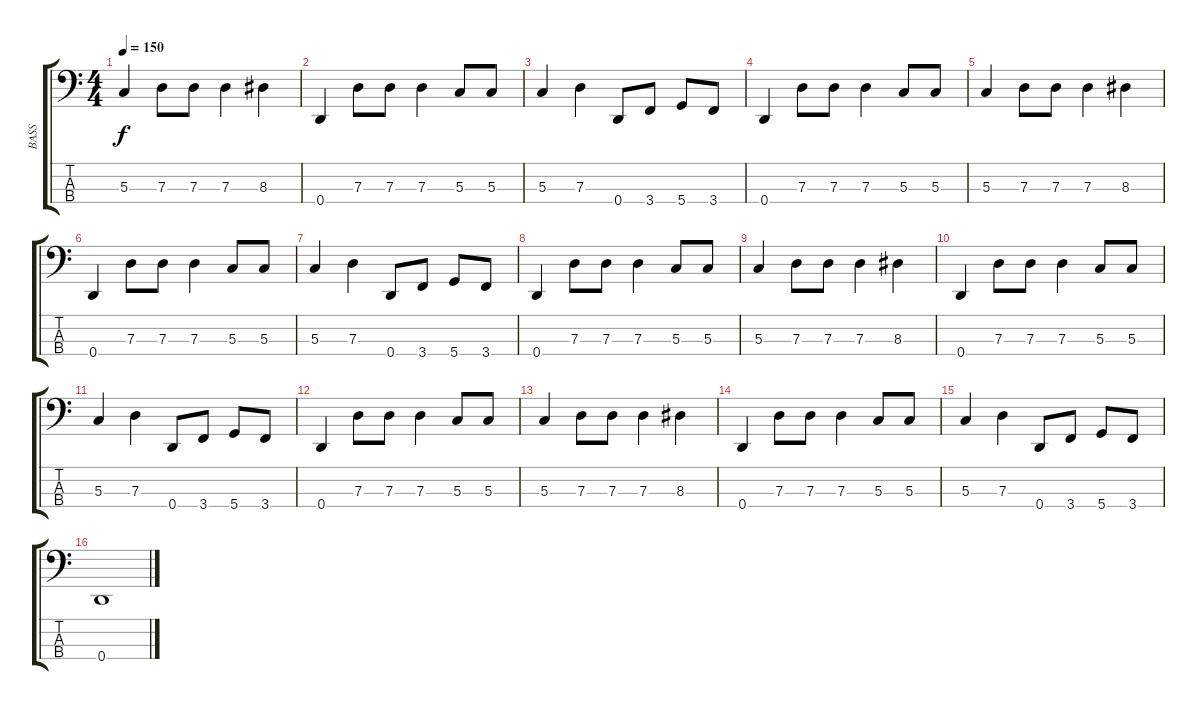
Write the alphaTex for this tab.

\track ("BASS" "BASS") {instrument electricbasspick}
\staff {score tabs}
\tuning (F2 C2 G1 D1) {hide}
\ts (4 4)
\tempo 150
\clef f4
\ks c
5.3.4{dy f} 7.3.8 7.3.8 7.3.4 8.3.4 |
0.4.4 7.3.8 7.3.8 7.3.4 5.3.8 5.3.8 |
5.3.4 7.3.4 0.4.8 3.4.8 5.4.8 3.4.8 |
0.4.4 7.3.8 7.3.8 7.3.4 5.3.8 5.3.8 |
5.3.4 7.3.8 7.3.8 7.3.4 8.3.4 |
0.4.4 7.3.8 7.3.8 7.3.4 5.3.8 5.3.8 |
5.3.4 7.3.4 0.4.8 3.4.8 5.4.8 3.4.8 |
0.4.4 7.3.8 7.3.8 7.3.4 5.3.8 5.3.8 |
5.3.4 7.3.8 7.3.8 7.3.4 8.3.4 |
0.4.4 7.3.8 7.3.8 7.3.4 5.3.8 5.3.8 |
5.3.4 7.3.4 0.4.8 3.4.8 5.4.8 3.4.8 |
0.4.4 7.3.8 7.3.8 7.3.4 5.3.8 5.3.8 |
5.3.4 7.3.8 7.3.8 7.3.4 8.3.4 |
0.4.4 7.3.8 7.3.8 7.3.4 5.3.8 5.3.8 |
5.3.4 7.3.4 0.4.8 3.4.8 5.4.8 3.4.8 |
0.4.1
